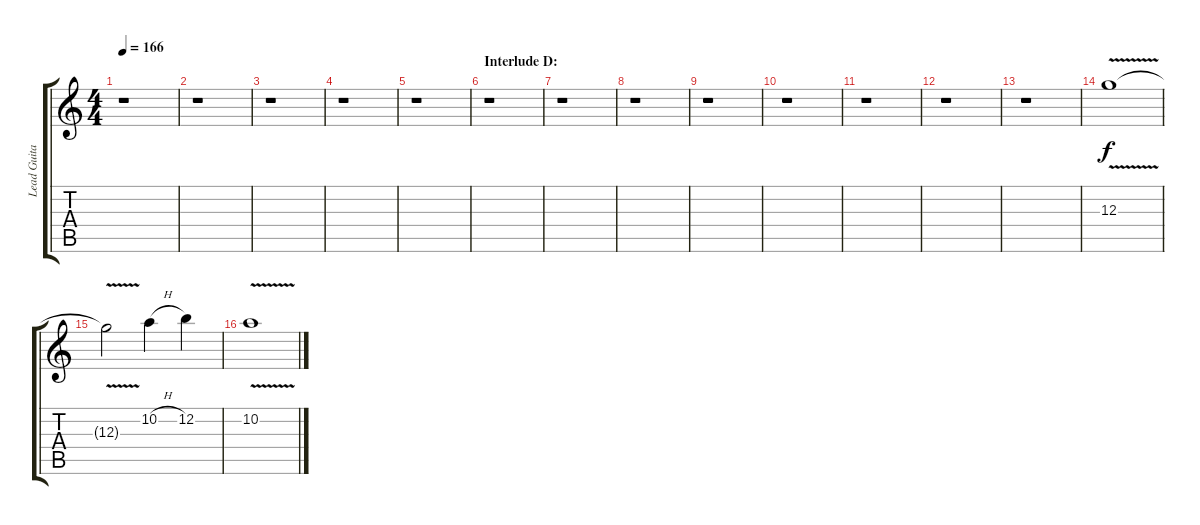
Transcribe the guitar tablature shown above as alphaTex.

\track ("Lead Guitar II" "Lead Guita") {instrument distortionguitar}
\staff {score tabs}
\tuning (E4 B3 G3 D3 A2 E2) {hide}
\ts (4 4)
\tempo 166
\clef g2
\ks c
r.1{dy f} |
r.1 |
r.1 |
r.1 |
r.1 |
\section ("" "Interlude D:")
r.1 |
r.1 |
r.1 |
r.1 |
r.1 |
r.1 |
r.1 |
r.1 |
12.3{v}.1 |
12.3{t}.2 10.2{h}.4 12.2.4 |
10.2{v}.1
